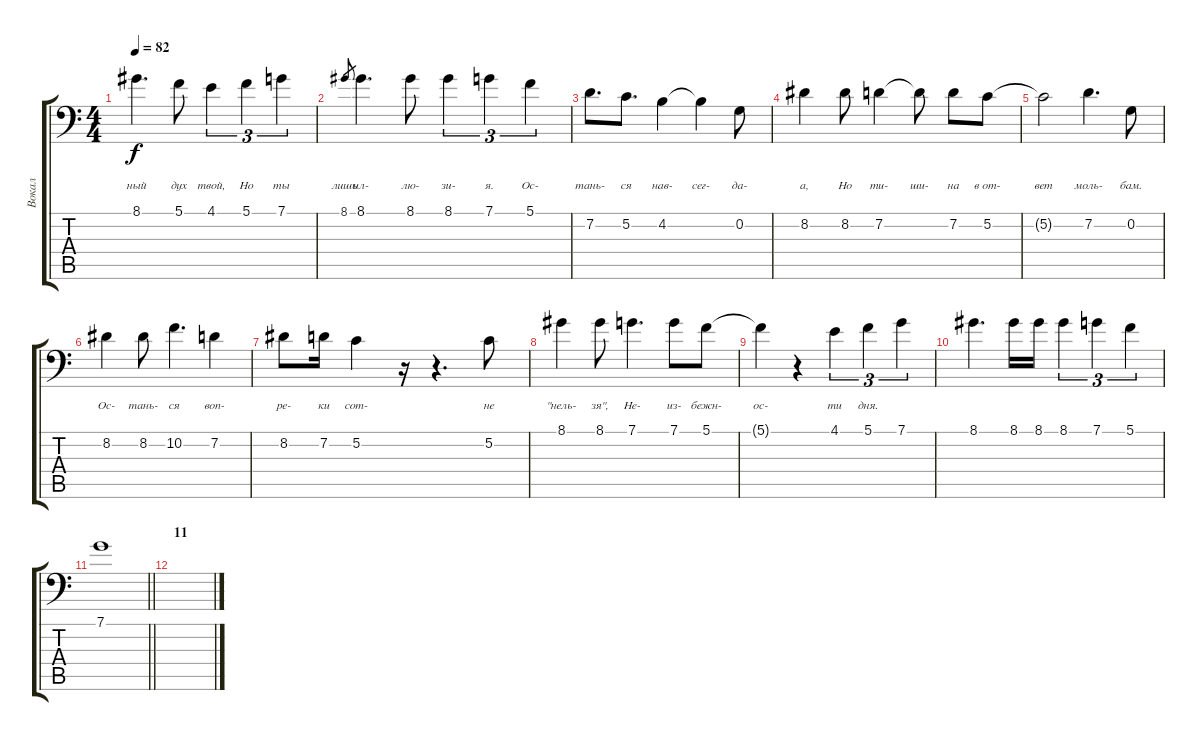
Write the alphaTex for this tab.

\track ("Вокал" "Вокал") {instrument vibraphone}
\staff {score tabs}
\tuning (C4 G3 Eb3 Bb2 F2 Bb1) {hide}
\ts (4 4)
\tempo 82
\clef f4
\ks c
8.1{t}.4{d lyrics (0 "") lyrics (1 "") lyrics (2 "") lyrics (3 "ный") lyrics (4 "") dy f} 5.1.8{lyrics (0 "") lyrics (1 "") lyrics (2 "") lyrics (3 "дух") lyrics (4 "")} 4.1.4{tu (3 2) lyrics (0 "") lyrics (1 "") lyrics (2 "") lyrics (3 "твой,") lyrics (4 "")} 5.1.4{tu (3 2) lyrics (0 "") lyrics (1 "") lyrics (2 "") lyrics (3 "Но") lyrics (4 "")} 7.1.4{tu (3 2) lyrics (0 "") lyrics (1 "") lyrics (2 "") lyrics (3 "ты") lyrics (4 "")} |
8.1.8{lyrics (0 "") lyrics (1 "") lyrics (2 "") lyrics (3 "лишь") lyrics (4 "") gr} 8.1.4{d lyrics (0 "") lyrics (1 "") lyrics (2 "") lyrics (3 "ил-") lyrics (4 "")} 8.1.8{lyrics (0 "") lyrics (1 "") lyrics (2 "") lyrics (3 "лю-") lyrics (4 "")} 8.1.4{tu (3 2) lyrics (0 "") lyrics (1 "") lyrics (2 "") lyrics (3 "зи-") lyrics (4 "")} 7.1.4{tu (3 2) lyrics (0 "") lyrics (1 "") lyrics (2 "") lyrics (3 "я.") lyrics (4 "")} 5.1.4{tu (3 2) lyrics (0 "") lyrics (1 "") lyrics (2 "") lyrics (3 "Ос-") lyrics (4 "")} |
7.2.8{d lyrics (0 "") lyrics (1 "") lyrics (2 "") lyrics (3 "тань-") lyrics (4 "")} 5.2.8{d lyrics (0 "") lyrics (1 "") lyrics (2 "") lyrics (3 "ся") lyrics (4 "")} 4.2.4{lyrics (0 "") lyrics (1 "") lyrics (2 "") lyrics (3 "нав-") lyrics (4 "")} 4.2{t}.4{lyrics (0 "") lyrics (1 "") lyrics (2 "") lyrics (3 "сег-") lyrics (4 "")} 0.2.8{lyrics (0 "") lyrics (1 "") lyrics (2 "") lyrics (3 "да-") lyrics (4 "")} |
8.2.4{lyrics (0 "") lyrics (1 "") lyrics (2 "") lyrics (3 "а,") lyrics (4 "")} 8.2.8{lyrics (0 "") lyrics (1 "") lyrics (2 "") lyrics (3 "Но") lyrics (4 "")} 7.2.4{lyrics (0 "") lyrics (1 "") lyrics (2 "") lyrics (3 "ти-") lyrics (4 "")} 7.2{t}.8{lyrics (0 "") lyrics (1 "") lyrics (2 "") lyrics (3 "ши-") lyrics (4 "")} 7.2.8{lyrics (0 "") lyrics (1 "") lyrics (2 "") lyrics (3 "на") lyrics (4 "")} 5.2.8{lyrics (0 "") lyrics (1 "") lyrics (2 "") lyrics (3 "в от-") lyrics (4 "")} |
5.2{t}.2{lyrics (0 "") lyrics (1 "") lyrics (2 "") lyrics (3 "вет") lyrics (4 "")} 7.2.4{d lyrics (0 "") lyrics (1 "") lyrics (2 "") lyrics (3 "моль-") lyrics (4 "")} 0.2.8{lyrics (0 "") lyrics (1 "") lyrics (2 "") lyrics (3 "бам.") lyrics (4 "")} |
8.2.4{lyrics (0 "") lyrics (1 "") lyrics (2 "") lyrics (3 "Ос-") lyrics (4 "")} 8.2.8{lyrics (0 "") lyrics (1 "") lyrics (2 "") lyrics (3 "тань-") lyrics (4 "")} 10.2.4{d lyrics (0 "") lyrics (1 "") lyrics (2 "") lyrics (3 "ся") lyrics (4 "")} 7.2.4{lyrics (0 "") lyrics (1 "") lyrics (2 "") lyrics (3 "воп-") lyrics (4 "")} |
8.2.8{lyrics (0 "") lyrics (1 "") lyrics (2 "") lyrics (3 "ре-") lyrics (4 "")} 7.2.16{lyrics (0 "") lyrics (1 "") lyrics (2 "") lyrics (3 "ки") lyrics (4 "")} 5.2.4{lyrics (0 "") lyrics (1 "") lyrics (2 "") lyrics (3 "сот-") lyrics (4 "")} r.16 r.4{d} 5.2.8{lyrics (0 "") lyrics (1 "") lyrics (2 "") lyrics (3 "не") lyrics (4 "")} |
8.1.4{lyrics (0 "") lyrics (1 "") lyrics (2 "") lyrics (3 "\"нель-") lyrics (4 "")} 8.1.8{lyrics (0 "") lyrics (1 "") lyrics (2 "") lyrics (3 "зя\",") lyrics (4 "")} 7.1.4{d lyrics (0 "") lyrics (1 "") lyrics (2 "") lyrics (3 "Не-") lyrics (4 "")} 7.1.8{lyrics (0 "") lyrics (1 "") lyrics (2 "") lyrics (3 "из-") lyrics (4 "")} 5.1.8{lyrics (0 "") lyrics (1 "") lyrics (2 "") lyrics (3 "бежн-") lyrics (4 "")} |
5.1{t}.4{lyrics (0 "") lyrics (1 "") lyrics (2 "") lyrics (3 "ос-") lyrics (4 "")} r.4 4.1.4{tu (3 2) lyrics (0 "") lyrics (1 "") lyrics (2 "") lyrics (3 "ти") lyrics (4 "")} 5.1.4{tu (3 2) lyrics (0 "") lyrics (1 "") lyrics (2 "") lyrics (3 "дня.") lyrics (4 "")} 7.1.4{tu (3 2)} |
8.1.4{d} 8.1.16 8.1.16 8.1.4{tu (3 2)} 7.1.4{tu (3 2)} 5.1.4{tu (3 2)} |
\barLineRight lightlight
7.1.1 |
\section ("" "11")
